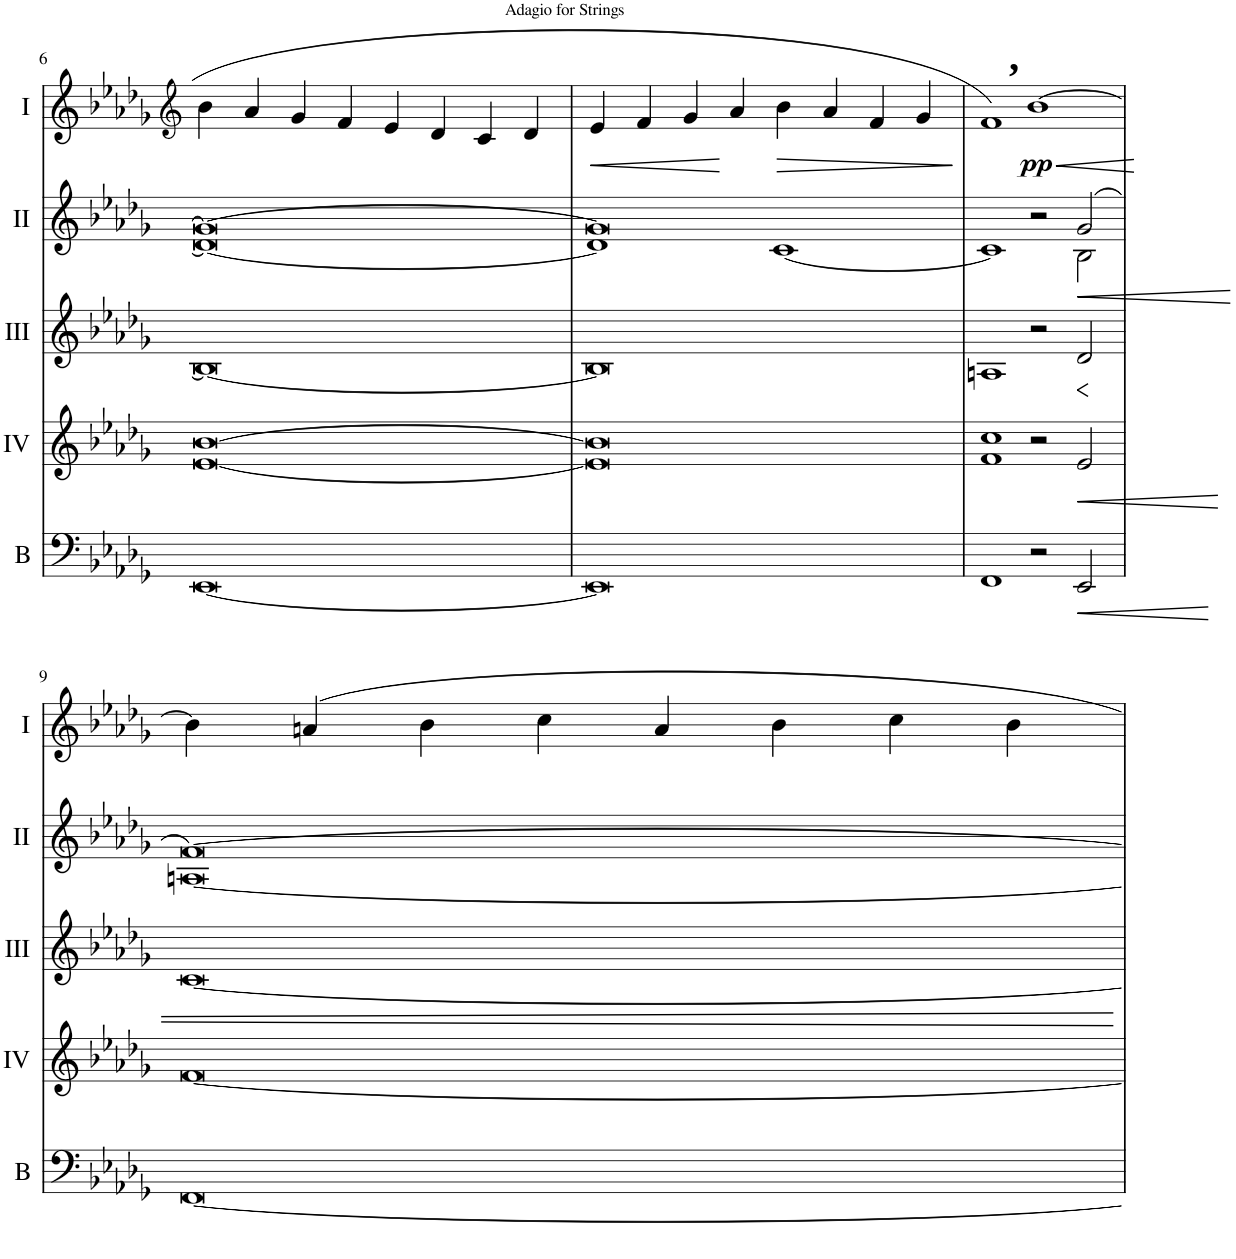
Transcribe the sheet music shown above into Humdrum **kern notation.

**kern	**dynam	**kern	**dynam	**kern	**dynam	**kern	**dynam	**kern	**dynam
*part5	*part5	*part4	*part4	*part3	*part3	*part2	*part2	*part1	*part1
*staff5	*staff5	*staff4	*staff4	*staff3	*staff3	*staff2	*staff2	*staff1	*staff1
*I"Basson	*	*I"Acc. 4	*	*I"Acc. 3	*	*I"Acc. 2	*	*I"Acc. 1	*
*I'B	*	*	*	*	*	*	*	*	*
!!LO:PB:g=z
*clefF4	*	*clefG2	*	*clefG2	*	*clefG2	*	*clefG2	*
*Trd7c12	*	*Trd7c12	*	*	*	*	*	*	*
*k[b-e-a-d-g-]	*	*k[b-e-a-d-g-]	*	*k[b-e-a-d-g-]	*	*k[b-e-a-d-g-]	*	*k[b-e-a-d-g-]	*
*M4/2	*	*M4/2	*	*M4/2	*	*M4/2	*	*M4/2	*
=6	=6	=6	=6	=6	=6	=6	=6	=6	=6
*	*	*	*	*	*	*^	*	*	*
[0EE-	.	[0e- [0b-	.	0B-_	.	0g-_	0d-_	.	4b-\	.
.	.	.	.	.	.	.	.	.	4a-/	.
.	.	.	.	.	.	.	.	.	4g-/	.
.	.	.	.	.	.	.	.	.	4f/	.
.	.	.	.	.	.	.	.	.	4e-/	.
.	.	.	.	.	.	.	.	.	4d-/	.
.	.	.	.	.	.	.	.	.	4c/	.
.	.	.	.	.	.	.	.	.	4d-/	.
=7	=7	=7	=7	=7	=7	=7	=7	=7	=7	=7
!	!	!	!	!	!	!	!	!	!	!LO:HP:b
0EE-]	.	0e-] 0b-]	.	0B-]	.	0g-]	1d-]	.	4e-/	<
.	.	.	.	.	.	.	.	.	4f/	.
.	.	.	.	.	.	.	.	.	4g-/	.
.	.	.	.	.	.	.	.	.	4a-/	[
!	!	!	!	!	!	!	!	!	!	!LO:HP:b
.	.	.	.	.	.	.	[1c	.	4b-\	>
.	.	.	.	.	.	.	.	.	4a-/	.
.	.	.	.	.	.	.	.	.	4f/	.
.	.	.	.	.	.	.	.	.	4g-/	.
*	*	*	*	*	*	*v	*v	*	*	*
.	.	.	.	.	.	.	.	.	]
=8	=8	=8	=8	=8	=8	=8	=8	=8	=8
*	*	*	*	*	*	*^	*	*	*
1FF	.	1f 1cc	.	1An	.	1ryy	1c]	.	1f	.
!	!	!	!	!	!	!	!	!	!LO:TX:a:B:t=,	!
!	!	!	!	!	!	!	!	!	!	!LO:HP:b
!	!	!	!	!	!	!	!	!	!	!LO:DY:n=1:b
2r	.	2r	.	2r	.	2r	2ryy	.	[1b-	< pp
!	!LO:HP:b	!	!LO:HP:b	!	!LO:HP:b	!	!	!LO:HP:b	!	!
2EE-/	<	2e-/	<	2d-/	<	(2g-/	2B-\	<	.	.
*	*	*	*	*	*	*v	*v	*	*	*
.	[	.	[	.	.	.	[	.	[
!!LO:LB:g=z
=9	=9	=9	=9	=9	=9	=9	=9	=9	=9
*	*	*	*	*	*	*^	*	*	*
[0FF	.	[0f	.	[0c	.	[0f)	[0An	.	4b-\]	.
.	.	.	.	.	.	.	.	.	4an/	.
.	.	.	.	.	.	.	.	.	4b-\	.
.	.	.	.	.	.	.	.	.	4cc\	.
.	.	.	.	.	.	.	.	.	4a/	.
.	.	.	.	.	.	.	.	.	4b-\	.
.	.	.	.	.	.	.	.	.	4cc\	.
.	.	.	.	.	.	.	.	.	4b-\	.
*	*	*	*	*	*	*v	*v	*	*	*
.	.	.	.	.	[	.	.	.	.
=	=	=	=	=	=	=	=	=	=
*-	*-	*-	*-	*-	*-	*-	*-	*-	*-
